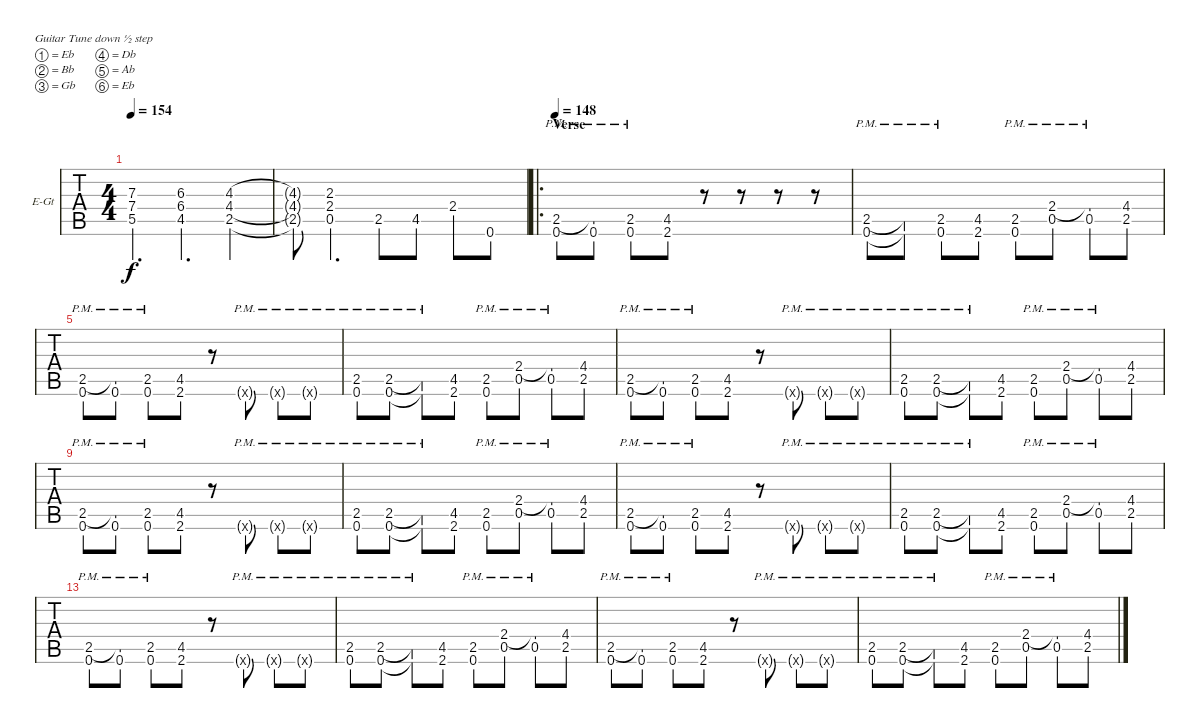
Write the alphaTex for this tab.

\defaultSystemsLayout 4
\bracketExtendMode nobrackets
\firstSystemTrackNameOrientation horizontal
\otherSystemsTrackNameOrientation horizontal
\defaultBarNumberDisplay FirstOfSystem
\track ("Electric Guitar" "E-Gt") {instrument distortionguitar}
\staff {tabs}
\tuning (Eb4 Bb3 Gb3 Db3 Ab2 Eb2)
\ts (4 4)
\tempo 154
\clef g2
\ks c
(7.3 7.4 5.5).4{d dy f} (6.3 6.4 4.5).4{d} (4.3 4.4 2.5).4 |
(4.3{t} 4.4{t} 2.5{t}).8 (2.3 2.4 0.5).4{d lyrics (0 "") lyrics (1 "") lyrics (2 "") lyrics (3 "") lyrics (4 "")} 2.5.8{lyrics (0 "") lyrics (1 "") lyrics (2 "") lyrics (3 "") lyrics (4 "")} 4.5.8{lyrics (0 "") lyrics (1 "") lyrics (2 "") lyrics (3 "") lyrics (4 "")} 2.4.8{lyrics (0 "") lyrics (1 "") lyrics (2 "") lyrics (3 "") lyrics (4 "")} 0.6.8{lyrics (0 "") lyrics (1 "") lyrics (2 "") lyrics (3 "") lyrics (4 "")} |
\ro
\section ("" "Verse")
\tempo 148
(2.5{pm} 0.6).8 (0.6 2.5{pm t}).8 (0.6 2.5{pm}).8 (2.6 4.5).8 r.8 r.8 r.8 r.8 |
(0.6 2.5{pm}).8 (0.6{t} 2.5{pm t}).8 (0.6 2.5{pm}).8 (4.5 2.6).8 (0.6 2.5{pm}).8 (0.5 2.4{pm}).8 (0.5 2.4{pm t}).8 (2.5 4.4).8 |
(2.5{pm} 0.6).8 (0.6 2.5{pm t}).8 (0.6 2.5{pm}).8 (2.6 4.5).8 r.8 2.6{g pm x}.8 2.6{g pm x}.8 2.6{g pm x}.8 |
(0.6 2.5{pm}).8 (0.6 2.5{pm}).8 (0.6{t} 2.5{pm t}).8 (4.5 2.6).8 (0.6 2.5{pm}).8 (0.5 2.4{pm}).8 (0.5 2.4{pm t}).8 (2.5 4.4).8 |
(2.5{pm} 0.6).8 (0.6 2.5{pm t}).8 (0.6 2.5{pm}).8 (2.6 4.5).8 r.8 2.6{g pm x}.8 2.6{g pm x}.8 2.6{g pm x}.8 |
(0.6 2.5{pm}).8 (0.6 2.5{pm}).8 (0.6{t} 2.5{pm t}).8 (4.5 2.6).8 (0.6 2.5{pm}).8 (0.5 2.4{pm}).8 (0.5 2.4{pm t}).8 (2.5 4.4).8 |
(2.5{pm} 0.6).8 (0.6 2.5{pm t}).8 (0.6 2.5{pm}).8 (2.6 4.5).8 r.8 2.6{g pm x}.8 2.6{g pm x}.8 2.6{g pm x}.8 |
(0.6 2.5{pm}).8 (0.6 2.5{pm}).8 (0.6{t} 2.5{pm t}).8 (4.5 2.6).8 (0.6 2.5{pm}).8 (0.5 2.4{pm}).8 (0.5 2.4{pm t}).8 (2.5 4.4).8 |
(2.5{pm} 0.6).8 (0.6 2.5{pm t}).8 (0.6 2.5{pm}).8 (2.6 4.5).8 r.8 2.6{g pm x}.8 2.6{g pm x}.8 2.6{g pm x}.8 |
(0.6 2.5{pm}).8 (0.6 2.5{pm}).8 (0.6{t} 2.5{pm t}).8 (4.5 2.6).8 (0.6 2.5{pm}).8 (0.5 2.4{pm}).8 (0.5 2.4{pm t}).8 (2.5 4.4).8 |
(2.5{pm} 0.6).8 (0.6 2.5{pm t}).8 (0.6 2.5{pm}).8 (2.6 4.5).8 r.8 2.6{g pm x}.8 2.6{g pm x}.8 2.6{g pm x}.8 |
(0.6 2.5{pm}).8 (0.6 2.5{pm}).8 (0.6{t} 2.5{pm t}).8 (4.5 2.6).8 (0.6 2.5{pm}).8 (0.5 2.4{pm}).8 (0.5 2.4{pm t}).8 (2.5 4.4).8 |
(2.5{pm} 0.6).8 (0.6 2.5{pm t}).8 (0.6 2.5{pm}).8 (2.6 4.5).8 r.8 2.6{g pm x}.8 2.6{g pm x}.8 2.6{g pm x}.8 |
(0.6 2.5{pm}).8 (0.6 2.5{pm}).8 (0.6{t} 2.5{pm t}).8 (4.5 2.6).8 (0.6 2.5{pm}).8 (0.5 2.4{pm}).8 (0.5 2.4{pm t}).8 (2.5 4.4).8
